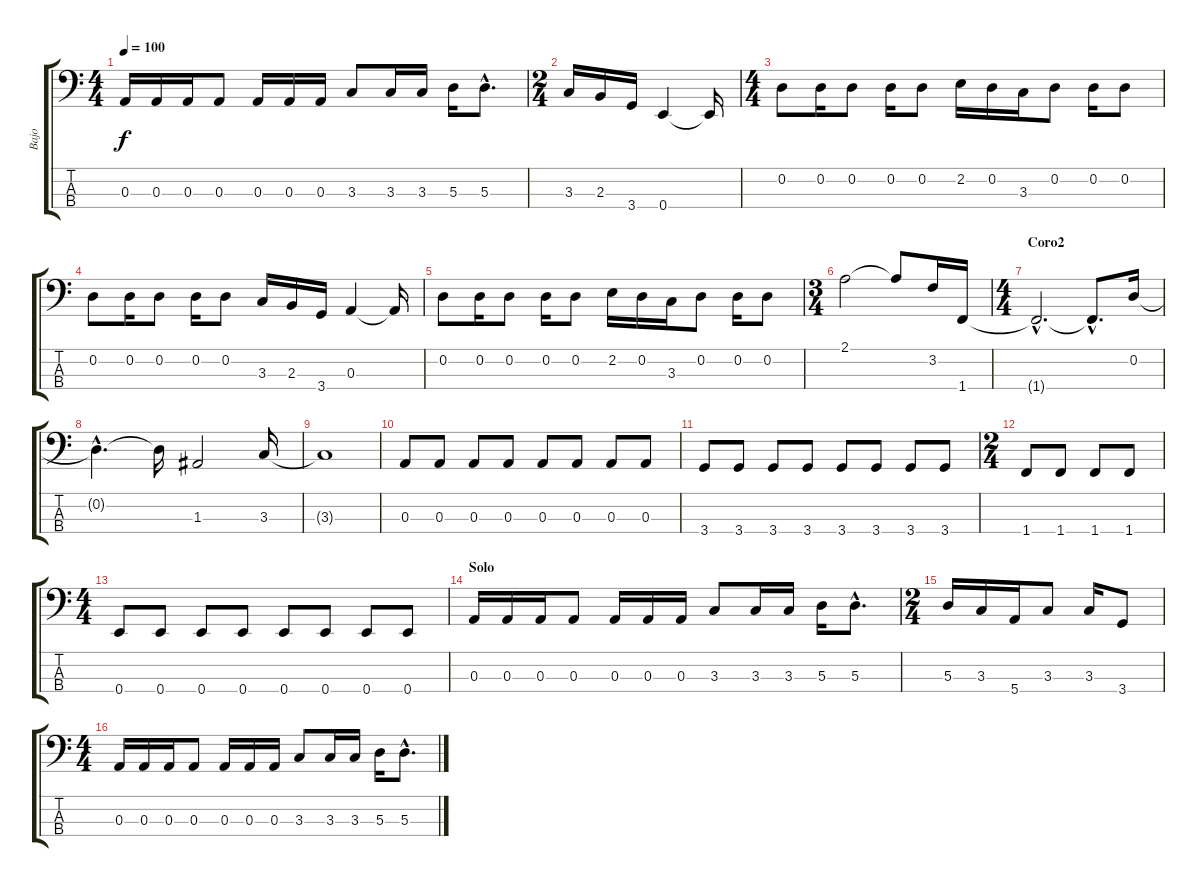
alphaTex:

\track ("Bajo" "Bajo") {instrument electricbasspick}
\staff {score tabs}
\tuning (G2 D2 A1 E1) {hide}
\ts (4 4)
\tempo 100
\clef f4
\ks c
0.3.16{dy f} 0.3.16 0.3.16 0.3.8 0.3.16 0.3.16 0.3.16 3.3.8 3.3.16 3.3.16 5.3.16 5.3{hac}.8{d} |
\ts (2 4)
3.3.16 2.3.16 3.4.16 0.4.4 0.4{t}.16 |
\ts (4 4)
0.2.8 0.2.16 0.2.8 0.2.16 0.2.8 2.2.16 0.2.16 3.3.16 0.2.8 0.2.16 0.2.8 |
0.2.8 0.2.16 0.2.8 0.2.16 0.2.8 3.3.16 2.3.16 3.4.16 0.3.4 0.3{t}.16 |
0.2.8 0.2.16 0.2.8 0.2.16 0.2.8 2.2.16 0.2.16 3.3.16 0.2.8 0.2.16 0.2.8 |
\ts (3 4)
2.1.2 2.1{t}.8 3.2.16 1.4.16 |
\ts (4 4)
\section ("" "Coro2")
1.4{hac t}.2{d} 1.4{hac t}.8{d} 0.2.16 |
0.2{hac t}.4{d} 0.2{t}.16 1.3.2 3.3.16 |
3.3{t}.1 |
0.3.8 0.3.8 0.3.8 0.3.8 0.3.8 0.3.8 0.3.8 0.3.8 |
3.4.8 3.4.8 3.4.8 3.4.8 3.4.8 3.4.8 3.4.8 3.4.8 |
\ts (2 4)
1.4.8 1.4.8 1.4.8 1.4.8 |
\ts (4 4)
0.4.8 0.4.8 0.4.8 0.4.8 0.4.8 0.4.8 0.4.8 0.4.8 |
\section ("" "Solo")
0.3.16 0.3.16 0.3.16 0.3.8 0.3.16 0.3.16 0.3.16 3.3.8 3.3.16 3.3.16 5.3.16 5.3{hac}.8{d} |
\ts (2 4)
5.3.16 3.3.16 5.4.16 3.3.8 3.3.16 3.4.8 |
\ts (4 4)
0.3.16 0.3.16 0.3.16 0.3.8 0.3.16 0.3.16 0.3.16 3.3.8 3.3.16 3.3.16 5.3.16 5.3{hac}.8{d}
